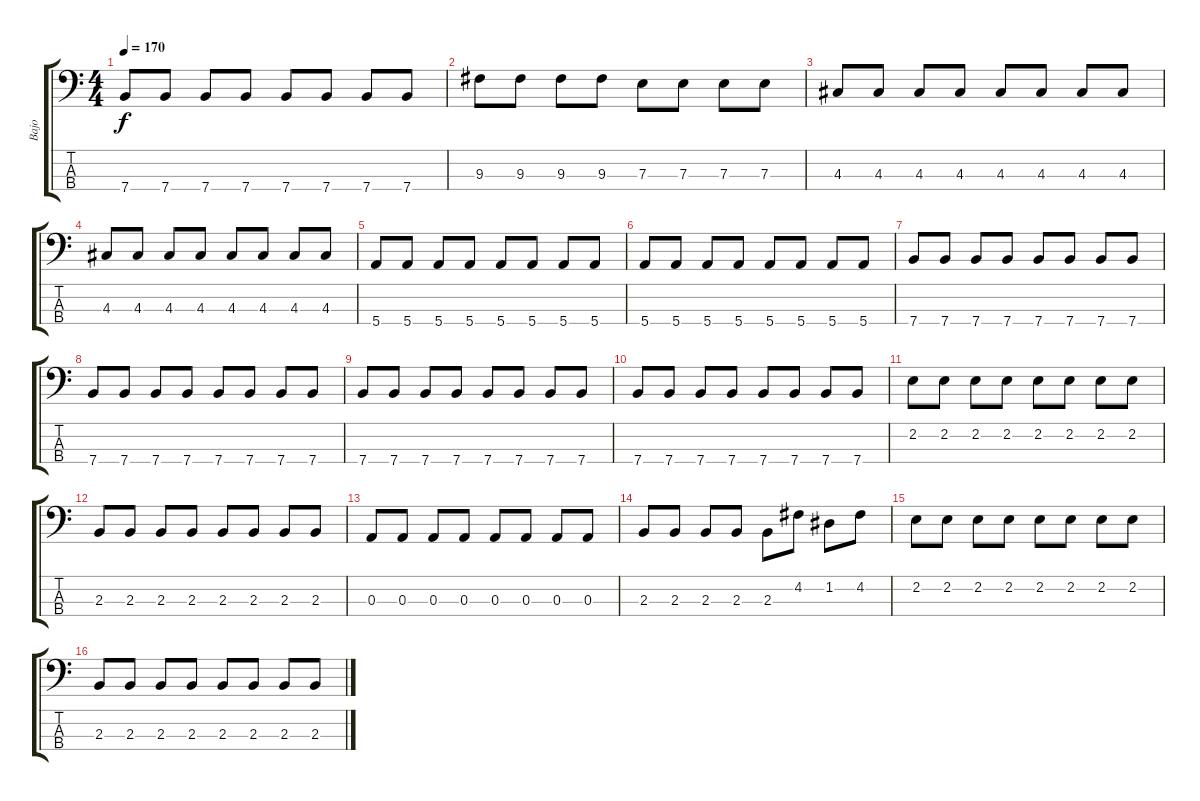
\track ("Bajo" "Bajo") {instrument electricbassfinger}
\staff {score tabs}
\tuning (G2 D2 A1 E1) {hide}
\ts (4 4)
\tempo 170
\clef f4
\ks c
7.4.8{dy f} 7.4.8 7.4.8 7.4.8 7.4.8 7.4.8 7.4.8 7.4.8 |
9.3.8 9.3.8 9.3.8 9.3.8 7.3.8 7.3.8 7.3.8 7.3.8 |
4.3.8 4.3.8 4.3.8 4.3.8 4.3.8 4.3.8 4.3.8 4.3.8 |
4.3.8 4.3.8 4.3.8 4.3.8 4.3.8 4.3.8 4.3.8 4.3.8 |
5.4.8 5.4.8 5.4.8 5.4.8 5.4.8 5.4.8 5.4.8 5.4.8 |
5.4.8 5.4.8 5.4.8 5.4.8 5.4.8 5.4.8 5.4.8 5.4.8 |
7.4.8 7.4.8 7.4.8 7.4.8 7.4.8 7.4.8 7.4.8 7.4.8 |
7.4.8 7.4.8 7.4.8 7.4.8 7.4.8 7.4.8 7.4.8 7.4.8 |
7.4.8 7.4.8 7.4.8 7.4.8 7.4.8 7.4.8 7.4.8 7.4.8 |
7.4.8 7.4.8 7.4.8 7.4.8 7.4.8 7.4.8 7.4.8 7.4.8 |
2.2.8 2.2.8 2.2.8 2.2.8 2.2.8 2.2.8 2.2.8 2.2.8 |
2.3.8 2.3.8 2.3.8 2.3.8 2.3.8 2.3.8 2.3.8 2.3.8 |
0.3.8 0.3.8 0.3.8 0.3.8 0.3.8 0.3.8 0.3.8 0.3.8 |
2.3.8 2.3.8 2.3.8 2.3.8 2.3.8 4.2.8 1.2.8 4.2.8 |
2.2.8 2.2.8 2.2.8 2.2.8 2.2.8 2.2.8 2.2.8 2.2.8 |
2.3.8 2.3.8 2.3.8 2.3.8 2.3.8 2.3.8 2.3.8 2.3.8
